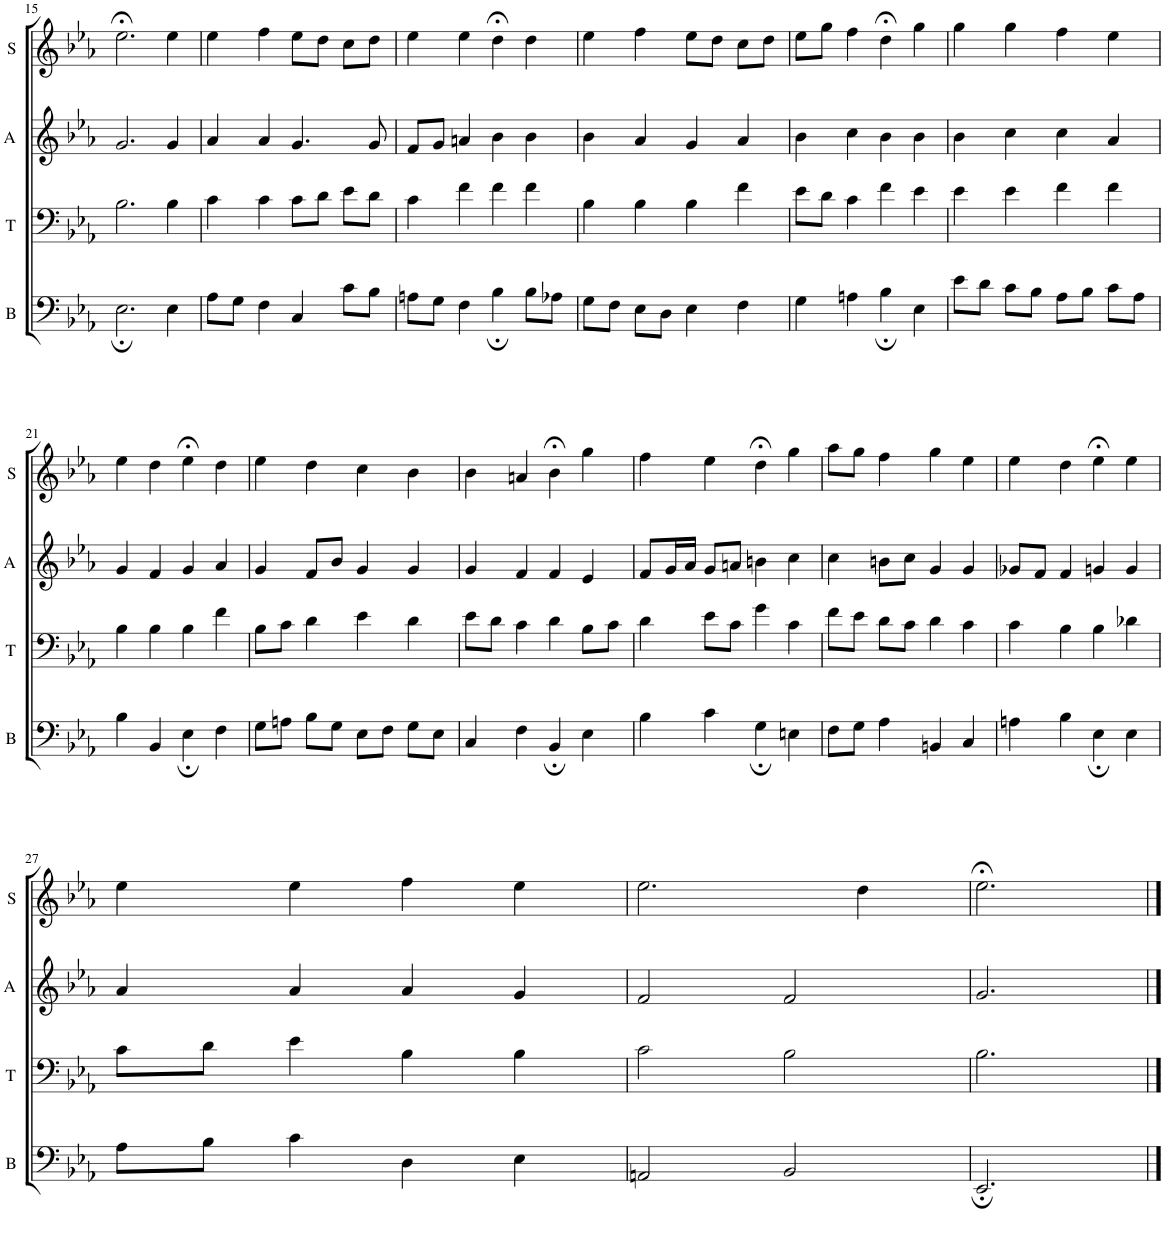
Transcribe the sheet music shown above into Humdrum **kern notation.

**kern	**kern	**kern	**kern
*part4	*part3	*part2	*part1
*staff4	*staff3	*staff2	*staff1
*I"B	*I"T	*I"A	*I"S
*I'B	*I'T	*I'A	*I'S
!!LO:PB:g=z
*clefF4	*clefF4	*clefG2	*clefG2
*k[b-e-a-]	*k[b-e-a-]	*k[b-e-a-]	*k[b-e-a-]
*M4/4	*M4/4	*M4/4	*M4/4
=15	=15	=15	=15
2.E-;\	2.B-\	2.g/	2.ee-;<\
4E-\	4B-\	4g/	4ee-\
=16	=16	=16	=16
8A-\L	4c\	4a-/	4ee-\
8G\J	.	.	.
4F\	4c\	4a-/	4ff\
4C/	8c\L	4.g/	8ee-\L
.	8d\J	.	8dd\J
8c\L	8e-\L	.	8cc\L
8B-\J	8d\J	8g/	8dd\J
=17	=17	=17	=17
8An\L	4c\	8f/L	4ee-\
8G\J	.	8g/J	.
4F\	4f\	4an/	4ee-\
4B-;\	4f\	4b-\	4dd;<\
8B-\L	4f\	4b-\	4dd\
8A-X\J	.	.	.
=18	=18	=18	=18
8G\L	4B-\	4b-\	4ee-\
8F\J	.	.	.
8E-\L	4B-\	4a-/	4ff\
8D\J	.	.	.
4E-\	4B-\	4g/	8ee-\L
.	.	.	8dd\J
4F\	4f\	4a-/	8cc\L
.	.	.	8dd\J
=19	=19	=19	=19
4G\	8e-\L	4b-\	8ee-\L
.	8d\J	.	8gg\J
4An\	4c\	4cc\	4ff\
4B-;\	4f\	4b-\	4dd;<\
4E-\	4e-\	4b-\	4gg\
=20	=20	=20	=20
8e-\L	4e-\	4b-\	4gg\
8d\J	.	.	.
8c\L	4e-\	4cc\	4gg\
8B-\J	.	.	.
8A-\L	4f\	4cc\	4ff\
8B-\J	.	.	.
8c\L	4f\	4a-/	4ee-\
8A-\J	.	.	.
!!LO:LB:g=z
=21	=21	=21	=21
4B-\	4B-\	4g/	4ee-\
4BB-/	4B-\	4f/	4dd\
4E-;\	4B-\	4g/	4ee-;<\
4F\	4f\	4a-/	4dd\
=22	=22	=22	=22
8G\L	8B-\L	4g/	4ee-\
8An\J	8c\J	.	.
8B-\L	4d\	8f/L	4dd\
8G\J	.	8b-/J	.
8E-\L	4e-\	4g/	4cc\
8F\J	.	.	.
8G\L	4d\	4g/	4b-\
8E-\J	.	.	.
=23	=23	=23	=23
4C/	8e-\L	4g/	4b-\
.	8d\J	.	.
4F\	4c\	4f/	4an/
4BB-;/	4d\	4f/	4b-;<\
4E-\	8B-\L	4e-/	4gg\
.	8c\J	.	.
=24	=24	=24	=24
4B-\	4d\	8f/L	4ff\
.	.	16g/L	.
.	.	16a-/JJ	.
4c\	8e-\L	8g/L	4ee-\
.	8c\J	8an/J	.
4G;\	4g\	4bn\	4dd;<\
4En\	4c\	4cc\	4gg\
=25	=25	=25	=25
8F\L	8f\L	4cc\	8aa-\L
8G\J	8e-\J	.	8gg\J
4A-\	8d\L	8bn\L	4ff\
.	8c\J	8cc\J	.
4BBn/	4d\	4g/	4gg\
4C/	4c\	4g/	4ee-\
=26	=26	=26	=26
4An\	4c\	8g-X/L	4ee-\
.	.	8f/J	.
4B-\	4B-\	4f/	4dd\
4E-;\	4B-\	4gn/	4ee-;<\
4E-\	4d-X\	4g/	4ee-\
!!LO:LB:g=z
=27	=27	=27	=27
8A-\L	8c\L	4a-/	4ee-\
8B-\J	8d\J	.	.
4c\	4e-\	4a-/	4ee-\
4D\	4B-\	4a-/	4ff\
4E-\	4B-\	4g/	4ee-\
=28	=28	=28	=28
2AAn/	2c\	2f/	2.ee-\
2BB-/	2B-\	2f/	.
.	.	.	4dd\
=29	=29	=29	=29
2.EE-;/	2.B-\	2.g/	2.ee-;<\
==	==	==	==
*-	*-	*-	*-
